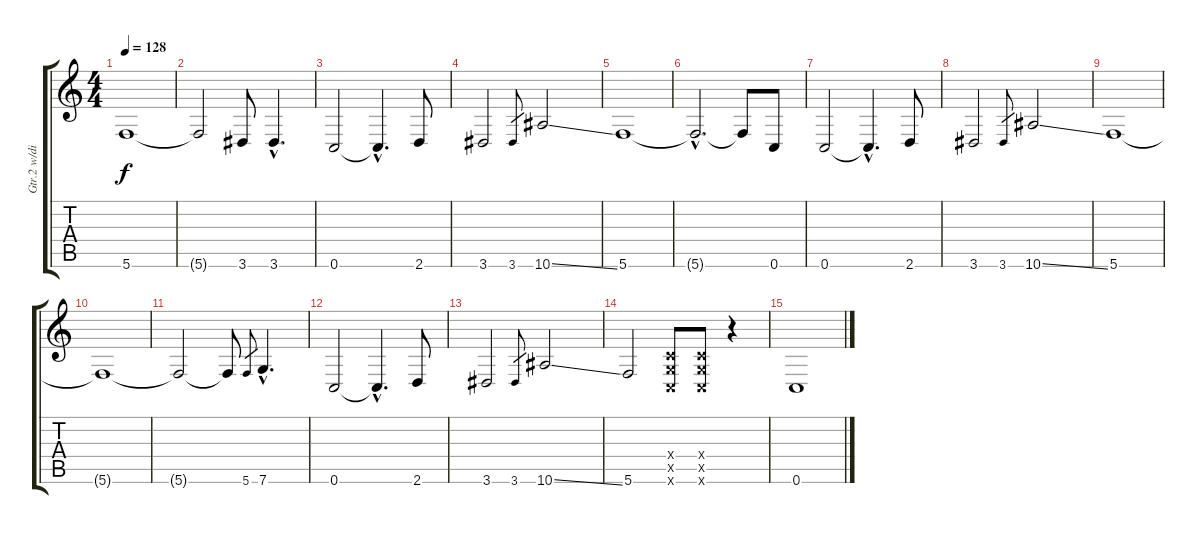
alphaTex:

\track ("Gtr.2 w/dist." "Gtr.2 w/di") {instrument distortionguitar}
\staff {score tabs}
\tuning (D4 A3 F3 C3 G2 C2) {hide}
\ts (4 4)
\tempo 128
\clef g2
\ks c
5.6.1{dy f} |
5.6{t}.2 3.6.8 3.6{hac}.4{d} |
0.6.2 0.6{hac t}.4{d} 2.6.8 |
3.6.2 3.6.8{gr} 10.6{ss}.2 |
5.6.1 |
5.6{hac t}.2{d} 5.6{t}.8 0.6.8 |
0.6.2 0.6{hac t}.4{d} 2.6.8 |
3.6.2 3.6.8{gr} 10.6{ss}.2 |
5.6.1 |
5.6{t}.1 |
5.6{t}.2 5.6{t}.8 5.6.8{gr} 7.6{hac}.4{d} |
0.6.2 0.6{hac t}.4{d} 2.6.8 |
3.6.2 3.6.8{gr} 10.6{ss}.2 |
5.6.2 (0.4{x} 0.5{x} 0.6{x}).8 (0.4{x} 0.5{x} 0.6{x}).8 r.4 |
0.6.1
